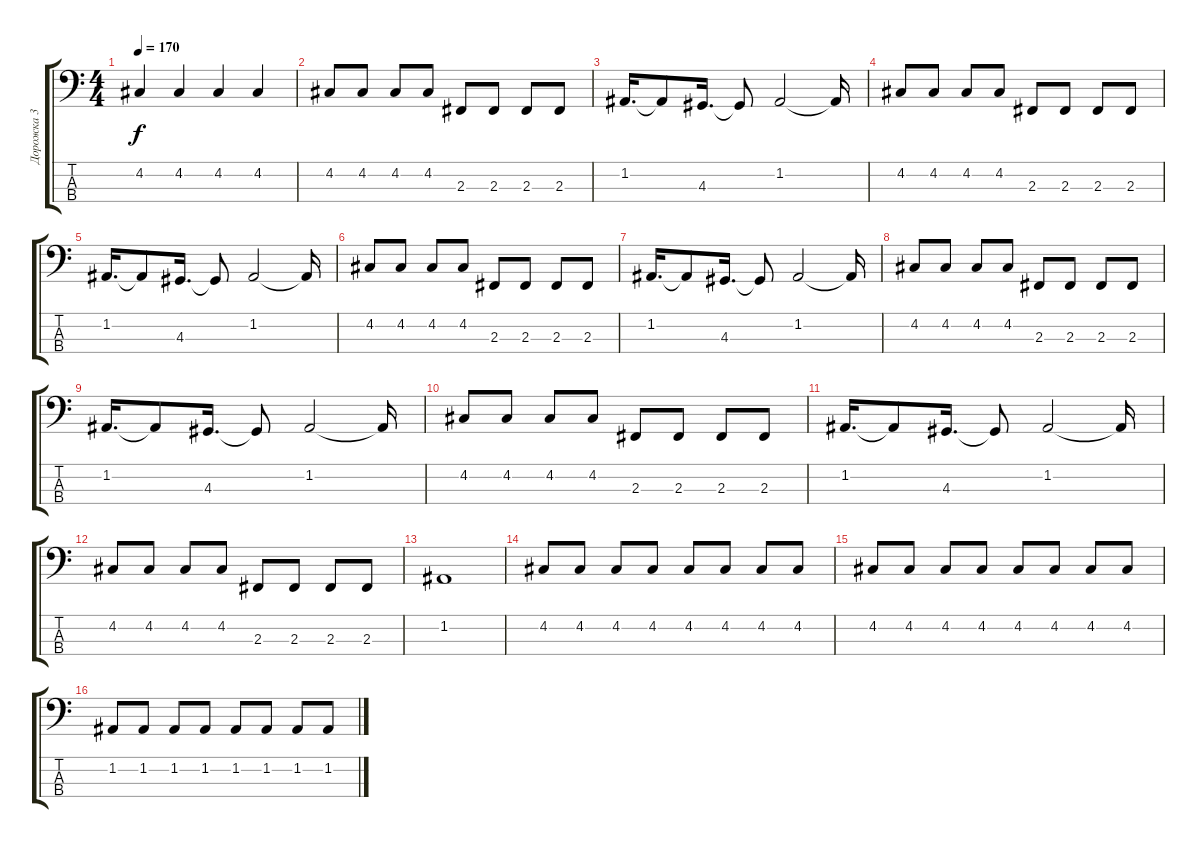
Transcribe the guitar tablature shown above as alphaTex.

\track ("Дорожка 3" "Дорожка 3") {instrument electricbasspick}
\staff {score tabs}
\tuning (D2 A1 E1 A0) {hide}
\ts (4 4)
\tempo 170
\clef f4
\ks c
4.2.4{dy f} 4.2.4 4.2.4 4.2.4 |
4.2.8 4.2.8 4.2.8 4.2.8 2.3.8 2.3.8 2.3.8 2.3.8 |
1.2.16{d} 1.2{t}.8 4.3.16{d} 4.3{t}.8 1.2.2 1.2{t}.16 |
4.2.8 4.2.8 4.2.8 4.2.8 2.3.8 2.3.8 2.3.8 2.3.8 |
1.2.16{d} 1.2{t}.8 4.3.16{d} 4.3{t}.8 1.2.2 1.2{t}.16 |
4.2.8 4.2.8 4.2.8 4.2.8 2.3.8 2.3.8 2.3.8 2.3.8 |
1.2.16{d} 1.2{t}.8 4.3.16{d} 4.3{t}.8 1.2.2 1.2{t}.16 |
4.2.8 4.2.8 4.2.8 4.2.8 2.3.8 2.3.8 2.3.8 2.3.8 |
1.2.16{d} 1.2{t}.8 4.3.16{d} 4.3{t}.8 1.2.2 1.2{t}.16 |
4.2.8 4.2.8 4.2.8 4.2.8 2.3.8 2.3.8 2.3.8 2.3.8 |
1.2.16{d} 1.2{t}.8 4.3.16{d} 4.3{t}.8 1.2.2 1.2{t}.16 |
4.2.8 4.2.8 4.2.8 4.2.8 2.3.8 2.3.8 2.3.8 2.3.8 |
1.2.1 |
4.2.8 4.2.8 4.2.8 4.2.8 4.2.8 4.2.8 4.2.8 4.2.8 |
4.2.8 4.2.8 4.2.8 4.2.8 4.2.8 4.2.8 4.2.8 4.2.8 |
1.2.8 1.2.8 1.2.8 1.2.8 1.2.8 1.2.8 1.2.8 1.2.8
